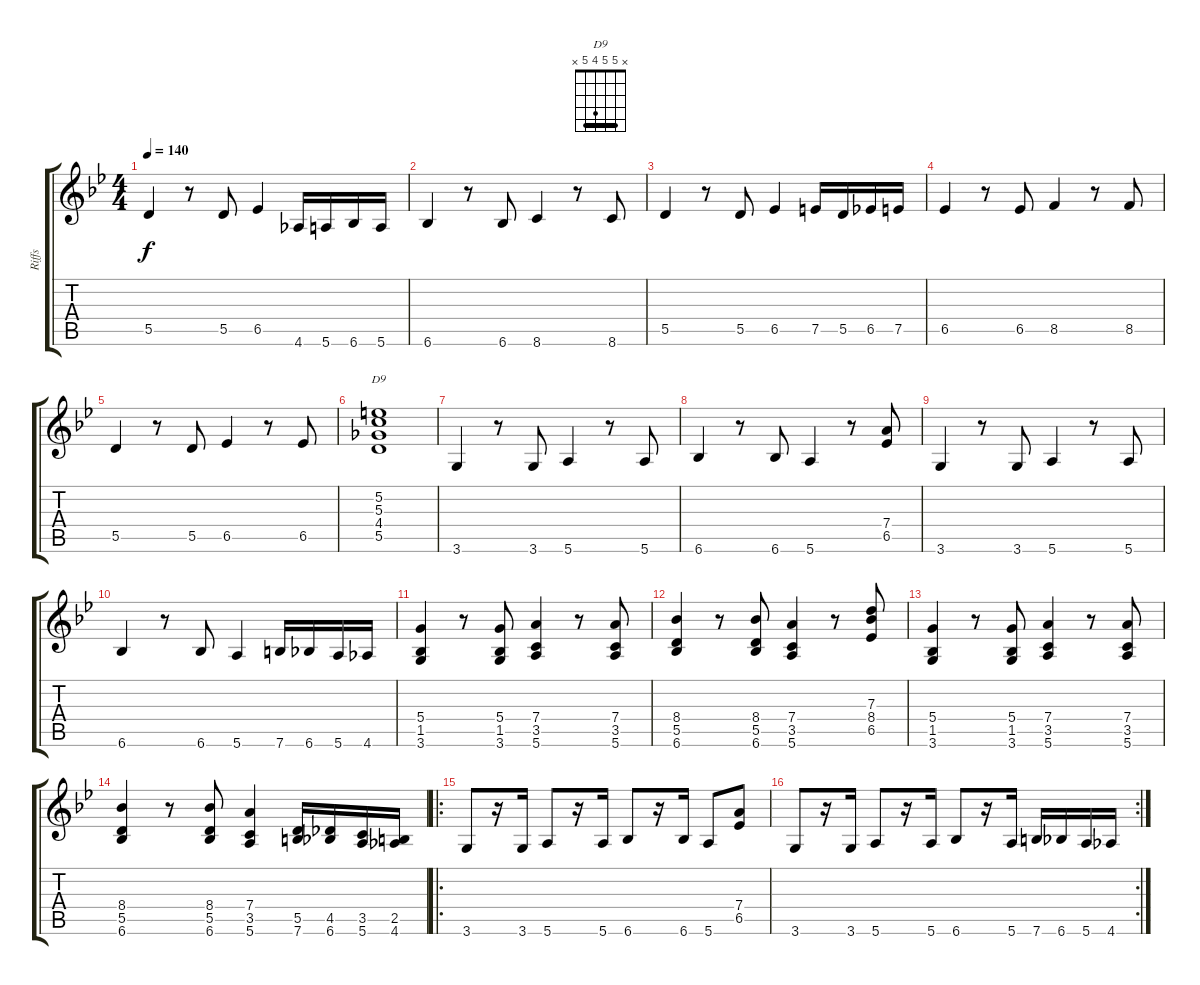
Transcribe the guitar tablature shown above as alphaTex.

\track ("Riffs" "Riffs") {instrument acousticguitarnylon}
\staff {score tabs}
\tuning (E4 B3 G3 D3 A2 E2) {hide}
\chord ("D9" x 5 5 4 5 x) {barre 5}
\ts (4 4)
\tempo 140
\clef g2
\ks gminor
5.5.4{dy f} r.8 5.5.8 6.5.4 4.6.16 5.6.16 6.6.16 5.6.16 |
6.6.4 r.8 6.6.8 8.6.4 r.8 8.6.8 |
5.5.4 r.8 5.5.8 6.5.4 7.5.16 5.5.16 6.5.16 7.5.16 |
6.5.4 r.8 6.5.8 8.5.4 r.8 8.5.8 |
5.5.4 r.8 5.5.8 6.5.4 r.8 6.5.8 |
(5.2 5.3 4.4 5.5).1{ch "D9"} |
3.6.4 r.8 3.6.8 5.6.4 r.8 5.6.8 |
6.6.4 r.8 6.6.8 5.6.4 r.8 (7.4 6.5).8 |
3.6.4 r.8 3.6.8 5.6.4 r.8 5.6.8 |
6.6.4 r.8 6.6.8 5.6.4 7.6.16 6.6.16 5.6.16 4.6.16 |
(5.4 1.5 3.6).4 r.8 (5.4 1.5 3.6).8 (7.4 3.5 5.6).4 r.8 (7.4 3.5 5.6).8 |
(8.4 5.5 6.6).4 r.8 (8.4 5.5 6.6).8 (7.4 3.5 5.6).4 r.8 (7.3 8.4 6.5).8 |
(5.4 1.5 3.6).4 r.8 (5.4 1.5 3.6).8 (7.4 3.5 5.6).4 r.8 (7.4 3.5 5.6).8 |
(8.4 5.5 6.6).4 r.8 (8.4 5.5 6.6).8 (7.4 3.5 5.6).4 (5.5 7.6).16 (4.5 6.6).16 (3.5 5.6).16 (2.5 4.6).16 |
\ro
3.6.8 r.16 3.6.16 5.6.8 r.16 5.6.16 6.6.8 r.16 6.6.16 5.6.8 (7.4 6.5).8 |
\rc 2
3.6.8 r.16 3.6.16 5.6.8 r.16 5.6.16 6.6.8 r.16 5.6.16 7.6.16 6.6.16 5.6.16 4.6.16
